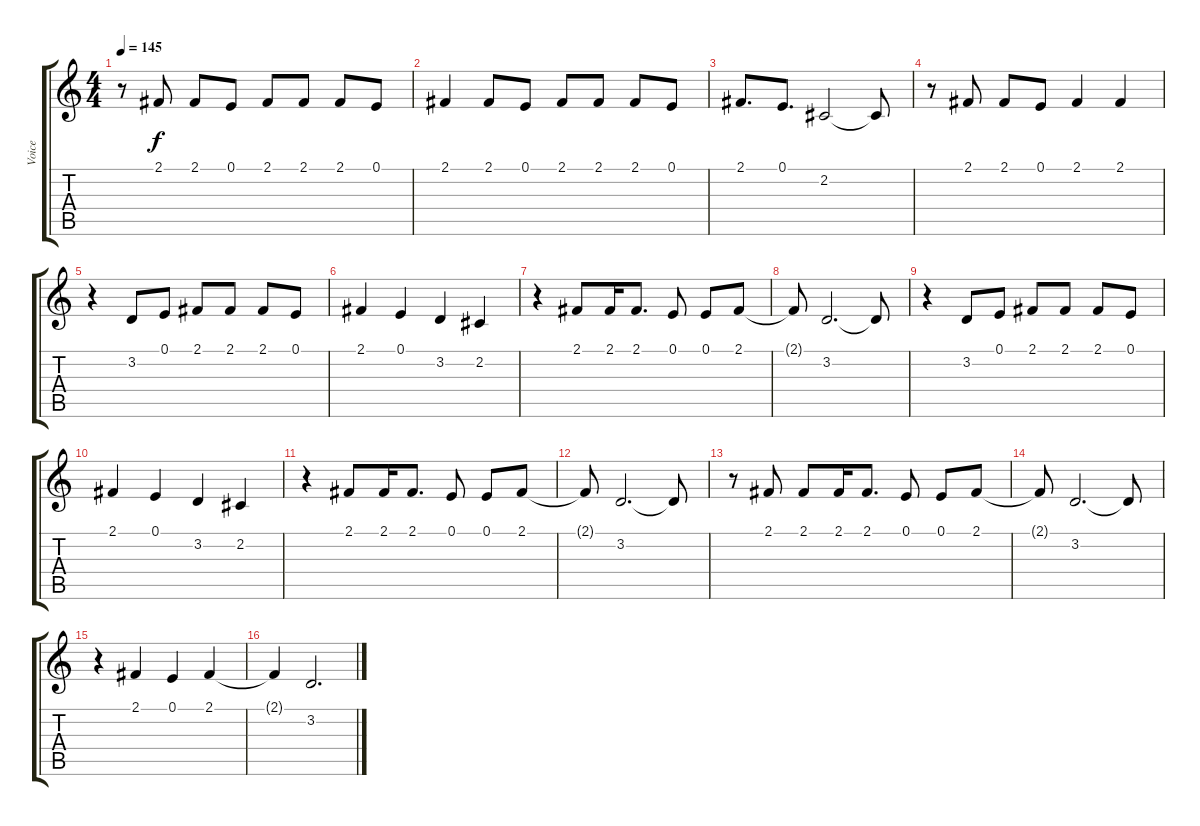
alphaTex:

\track ("Voice" "Voice") {instrument electricgrandpiano}
\staff {score tabs}
\tuning (E4 B3 G3 D3 A2 E2) {hide}
\ts (4 4)
\tempo 145
\clef g2
\ks c
r.8{dy f} 2.1.8 2.1.8 0.1.8 2.1.8 2.1.8 2.1.8 0.1.8 |
2.1.4 2.1.8 0.1.8 2.1.8 2.1.8 2.1.8 0.1.8 |
2.1.8{d} 0.1.8{d} 2.2.2 2.2{t}.8 |
r.8 2.1.8 2.1.8 0.1.8 2.1.4 2.1.4 |
r.4 3.2.8 0.1.8 2.1.8 2.1.8 2.1.8 0.1.8 |
2.1.4 0.1.4 3.2.4 2.2.4 |
r.4 2.1.8 2.1.16 2.1.8{d} 0.1.8 0.1.8 2.1.8 |
2.1{t}.8 3.2.2{d} 3.2{t}.8 |
r.4 3.2.8 0.1.8 2.1.8 2.1.8 2.1.8 0.1.8 |
2.1.4 0.1.4 3.2.4 2.2.4 |
r.4 2.1.8 2.1.16 2.1.8{d} 0.1.8 0.1.8 2.1.8 |
2.1{t}.8 3.2.2{d} 3.2{t}.8 |
r.8 2.1.8 2.1.8 2.1.16 2.1.8{d} 0.1.8 0.1.8 2.1.8 |
2.1{t}.8 3.2.2{d} 3.2{t}.8 |
r.4 2.1.4 0.1.4 2.1.4 |
2.1{t}.4 3.2.2{d}
